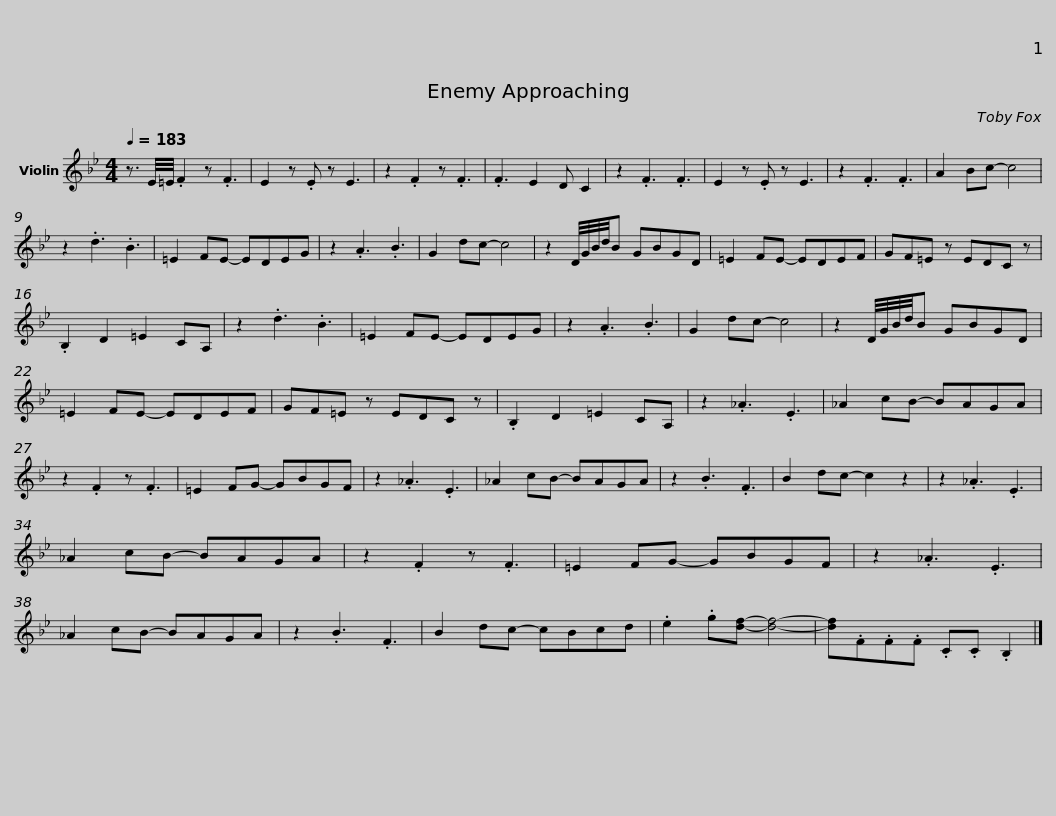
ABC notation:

X:1
L:1/8
Q:1/4=183
M:4/4
I:linebreak $
K:Bb
V:1 treble
V:1
 z3/2 E/4=E/4 .F2 z .F3 | E2 z .E z E3 | z2 .F2 z .F3 | .F3 E2 D C2 | z2 .F3 .F3 | %5
 E2 z .E z E3 | z2 .F3 .F3 | A2 Bc- c4 |$ z2 .d3 .B3 | =E2 FE- EDEG | %10
 z2 .A3 .B3 | G2 dc- c4 | z2 D/4G/4B/4d/4B GBGD | =E2 FE- EDEF | GF=E z EDC z | %15
 .B,2 D2 =E2 CA, |$ z2 .d3 .B3 | =E2 FE- EDEG | z2 .A3 .B3 | G2 dc- c4 | %20
 z2 D/4G/4B/4d/4B GBGD | =E2 FE- EDEF | GF=E z EDC z | .B,2 D2 =E2 CA, |$ z2 ._A3 .E3 | %25
 _A2 cB- BAGA | z2 .F2 z .F3 | =E2 FG- GBGF | z2 ._A3 .E3 | _A2 cB- BAGA | %30
 z2 .B3 .F3 | B2 dc- c2 z2 |$ z2 ._A3 .E3 | _A2 cB- BAGA | z2 .F2 z .F3 | %35
 =E2 FG- GBGF | z2 ._A3 .E3 | _A2 cB- BAGA | z2 .B3 .F3 | B2 dc- cBcd |$ %40
 .e2 .g[df]- [df]4- | [df].F.F.F .C.C .B,2 |] %42
